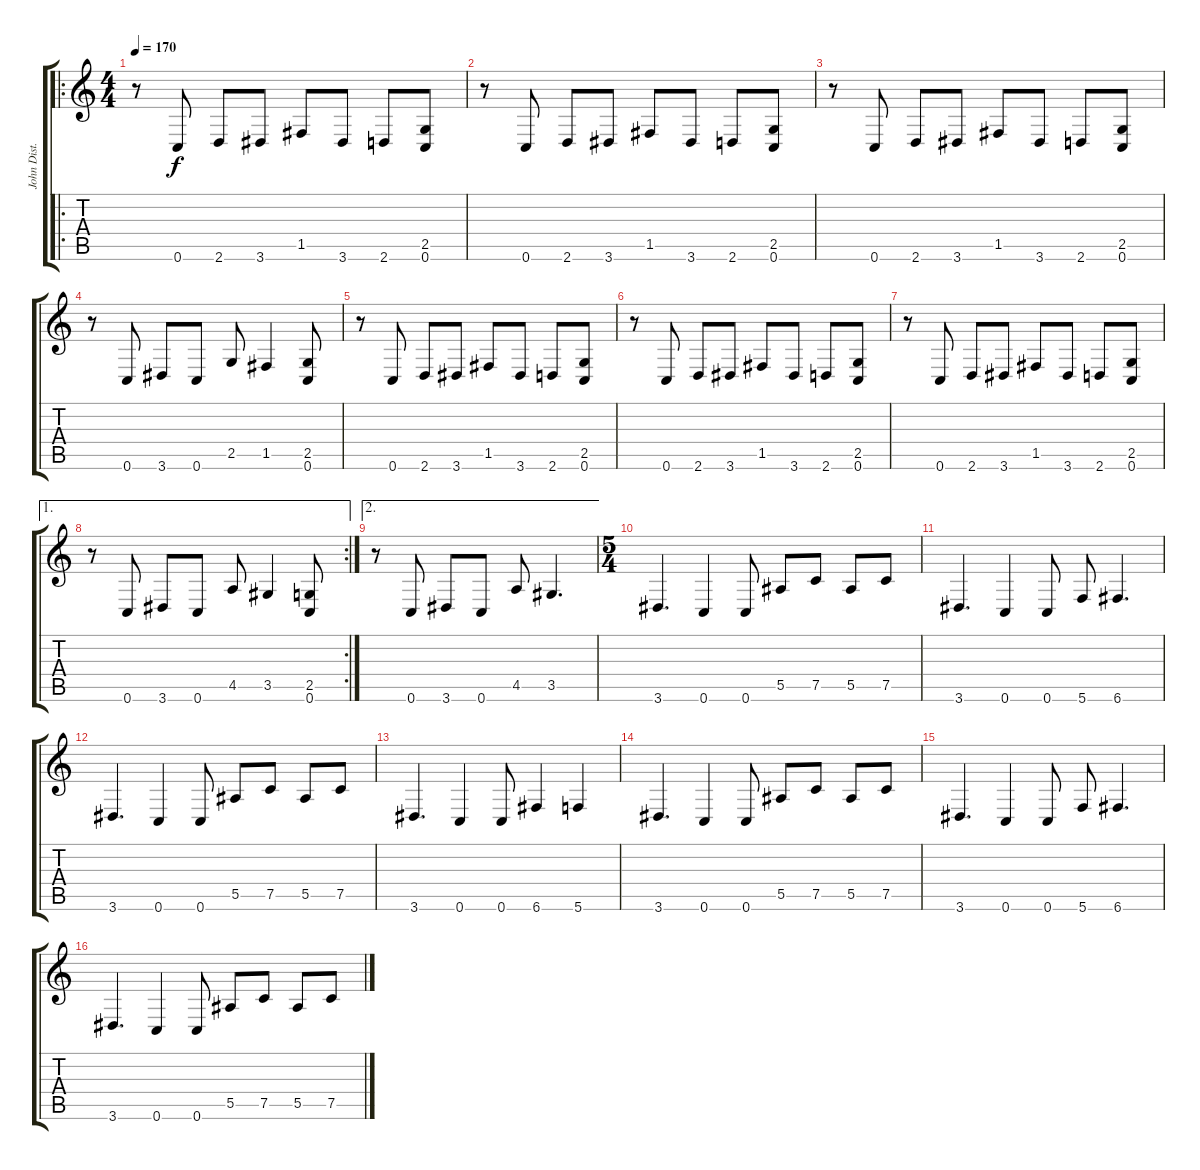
\track ("John Dist." "John Dist.") {instrument distortionguitar}
\staff {score tabs}
\tuning (C4 G3 Eb3 Bb2 F2 C2) {hide}
\ro
\ts (4 4)
\tempo 170
\clef g2
\ks c
r.8{dy f} 0.6.8 2.6.8 3.6.8 1.5.8 3.6.8 2.6.8 (2.5 0.6).8 |
r.8 0.6.8 2.6.8 3.6.8 1.5.8 3.6.8 2.6.8 (2.5 0.6).8 |
r.8 0.6.8 2.6.8 3.6.8 1.5.8 3.6.8 2.6.8 (2.5 0.6).8 |
r.8 0.6.8 3.6.8 0.6.8 2.5.8 1.5.4 (2.5 0.6).8 |
r.8 0.6.8 2.6.8 3.6.8 1.5.8 3.6.8 2.6.8 (2.5 0.6).8 |
r.8 0.6.8 2.6.8 3.6.8 1.5.8 3.6.8 2.6.8 (2.5 0.6).8 |
r.8 0.6.8 2.6.8 3.6.8 1.5.8 3.6.8 2.6.8 (2.5 0.6).8 |
\ae 1
\rc 2
r.8 0.6.8 3.6.8 0.6.8 4.5.8 3.5.4 (2.5 0.6).8 |
\ae 2
r.8 0.6.8 3.6.8 0.6.8 4.5.8 3.5.4{d} |
\ts (5 4)
3.6.4{d} 0.6.4 0.6.8 5.5.8 7.5.8 5.5.8 7.5.8 |
3.6.4{d} 0.6.4 0.6.8 5.6.8 6.6.4{d} |
3.6.4{d} 0.6.4 0.6.8 5.5.8 7.5.8 5.5.8 7.5.8 |
3.6.4{d} 0.6.4 0.6.8 6.6.4 5.6.4 |
3.6.4{d} 0.6.4 0.6.8 5.5.8 7.5.8 5.5.8 7.5.8 |
3.6.4{d} 0.6.4 0.6.8 5.6.8 6.6.4{d} |
3.6.4{d} 0.6.4 0.6.8 5.5.8 7.5.8 5.5.8 7.5.8
